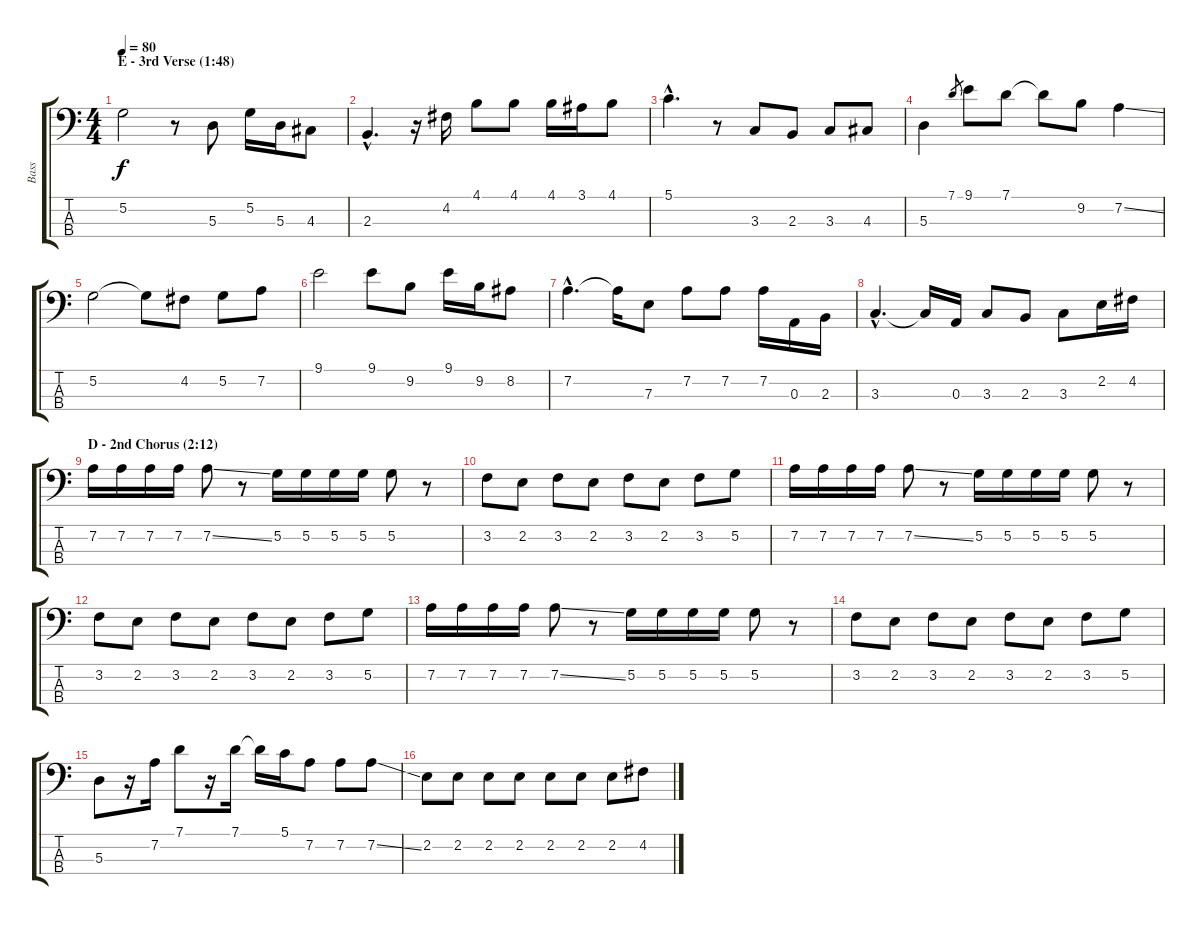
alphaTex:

\track ("Bass" "Bass") {instrument electricbasspick}
\staff {score tabs}
\tuning (G2 D2 A1 E1) {hide}
\ts (4 4)
\section ("" "E - 3rd Verse (1:48)")
\tempo 80
\clef f4
\ks c
5.2.2{dy f} r.8 5.3.8 5.2.16 5.3.16 4.3.8 |
2.3{hac}.4{d} r.16 4.2.16 4.1.8 4.1.8 4.1.16 3.1.16 4.1.8 |
5.1{hac}.4{d} r.8 3.3.8 2.3.8 3.3.8 4.3.8 |
5.3.4 7.1.8{gr} 9.1.8 7.1.8 7.1{t}.8 9.2.8 7.2{ss}.4 |
5.2.2 5.2{t}.8 4.2.8 5.2.8 7.2.8 |
9.1.2 9.1.8 9.2.8 9.1.16 9.2.16 8.2.8 |
7.2{hac}.4{d} 7.2{t}.16 7.3.8 7.2.8 7.2.8 7.2.16 0.3.16 2.3.16 |
3.3{hac}.4{d} 3.3{t}.16 0.3.16 3.3.8 2.3.8 3.3.8 2.2.16 4.2.16 |
\section ("" "D - 2nd Chorus (2:12)")
7.2.16 7.2.16 7.2.16 7.2.16 7.2{ss}.8 r.8 5.2.16 5.2.16 5.2.16 5.2.16 5.2.8 r.8 |
3.2.8 2.2.8 3.2.8 2.2.8 3.2.8 2.2.8 3.2.8 5.2.8 |
7.2.16 7.2.16 7.2.16 7.2.16 7.2{ss}.8 r.8 5.2.16 5.2.16 5.2.16 5.2.16 5.2.8 r.8 |
3.2.8 2.2.8 3.2.8 2.2.8 3.2.8 2.2.8 3.2.8 5.2.8 |
7.2.16 7.2.16 7.2.16 7.2.16 7.2{ss}.8 r.8 5.2.16 5.2.16 5.2.16 5.2.16 5.2.8 r.8 |
3.2.8 2.2.8 3.2.8 2.2.8 3.2.8 2.2.8 3.2.8 5.2.8 |
5.3.8 r.16 7.2.16 7.1.8 r.16 7.1.16 7.1{t}.16 5.1.16 7.2.8 7.2.8 7.2{ss}.8 |
2.2.8 2.2.8 2.2.8 2.2.8 2.2.8 2.2.8 2.2.8 4.2.8
